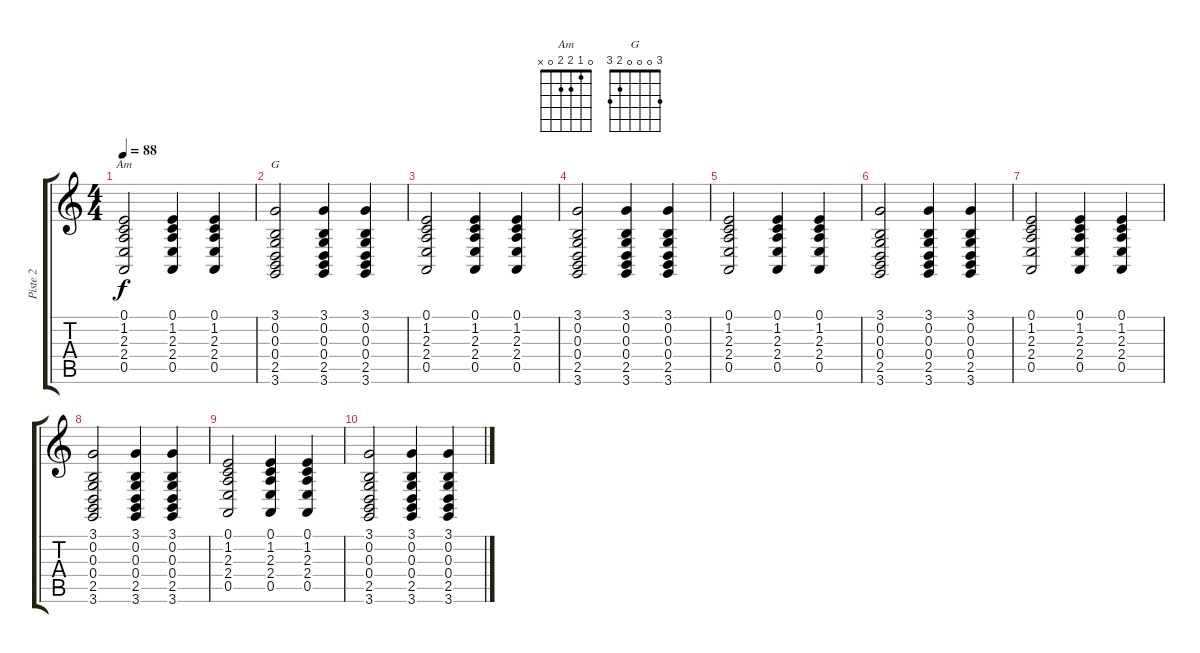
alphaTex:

\track ("Piste 2" "Piste 2") {instrument electricpiano1}
\staff {score tabs}
\tuning (E4 B3 G3 D3 A2 E2) {hide}
\chord ("Am" 0 1 2 2 0 x)
\chord ("G" 3 0 0 0 2 3)
\ts (4 4)
\tempo 88
\clef g2
\ks c
(0.1 1.2 2.3 2.4 0.5).2{ch "Am" dy f} (0.1 1.2 2.3 2.4 0.5).4 (0.1 1.2 2.3 2.4 0.5).4 |
(3.1 0.2 0.3 0.4 2.5 3.6).2{ch "G"} (3.1 0.2 0.3 0.4 2.5 3.6).4 (3.1 0.2 0.3 0.4 2.5 3.6).4 |
(0.1 1.2 2.3 2.4 0.5).2 (0.1 1.2 2.3 2.4 0.5).4 (0.1 1.2 2.3 2.4 0.5).4 |
(3.1 0.2 0.3 0.4 2.5 3.6).2 (3.1 0.2 0.3 0.4 2.5 3.6).4 (3.1 0.2 0.3 0.4 2.5 3.6).4 |
(0.1 1.2 2.3 2.4 0.5).2 (0.1 1.2 2.3 2.4 0.5).4 (0.1 1.2 2.3 2.4 0.5).4 |
(3.1 0.2 0.3 0.4 2.5 3.6).2 (3.1 0.2 0.3 0.4 2.5 3.6).4 (3.1 0.2 0.3 0.4 2.5 3.6).4 |
(0.1 1.2 2.3 2.4 0.5).2 (0.1 1.2 2.3 2.4 0.5).4 (0.1 1.2 2.3 2.4 0.5).4 |
(3.1 0.2 0.3 0.4 2.5 3.6).2 (3.1 0.2 0.3 0.4 2.5 3.6).4 (3.1 0.2 0.3 0.4 2.5 3.6).4 |
(0.1 1.2 2.3 2.4 0.5).2{volume 0} (0.1 1.2 2.3 2.4 0.5).4 (0.1 1.2 2.3 2.4 0.5).4 |
(3.1 0.2 0.3 0.4 2.5 3.6).2 (3.1 0.2 0.3 0.4 2.5 3.6).4 (3.1 0.2 0.3 0.4 2.5 3.6).4
